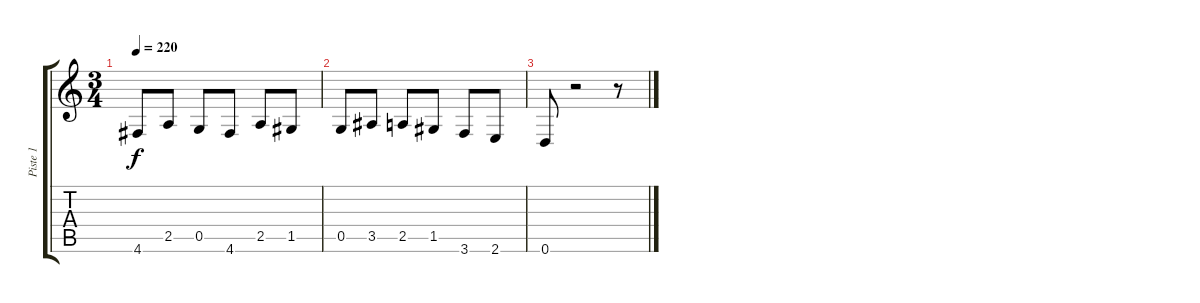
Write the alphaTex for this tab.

\track ("Piste 1" "Piste 1") {instrument distortionguitar}
\staff {score tabs}
\tuning (D4 A3 F3 C3 G2 D2) {hide}
\ts (3 4)
\tempo 220
\clef g2
\ks c
4.6.8{dy f} 2.5.8 0.5.8 4.6.8 2.5.8 1.5.8 |
0.5.8 3.5.8 2.5.8 1.5.8 3.6.8 2.6.8 |
0.6.8 r.2 r.8
